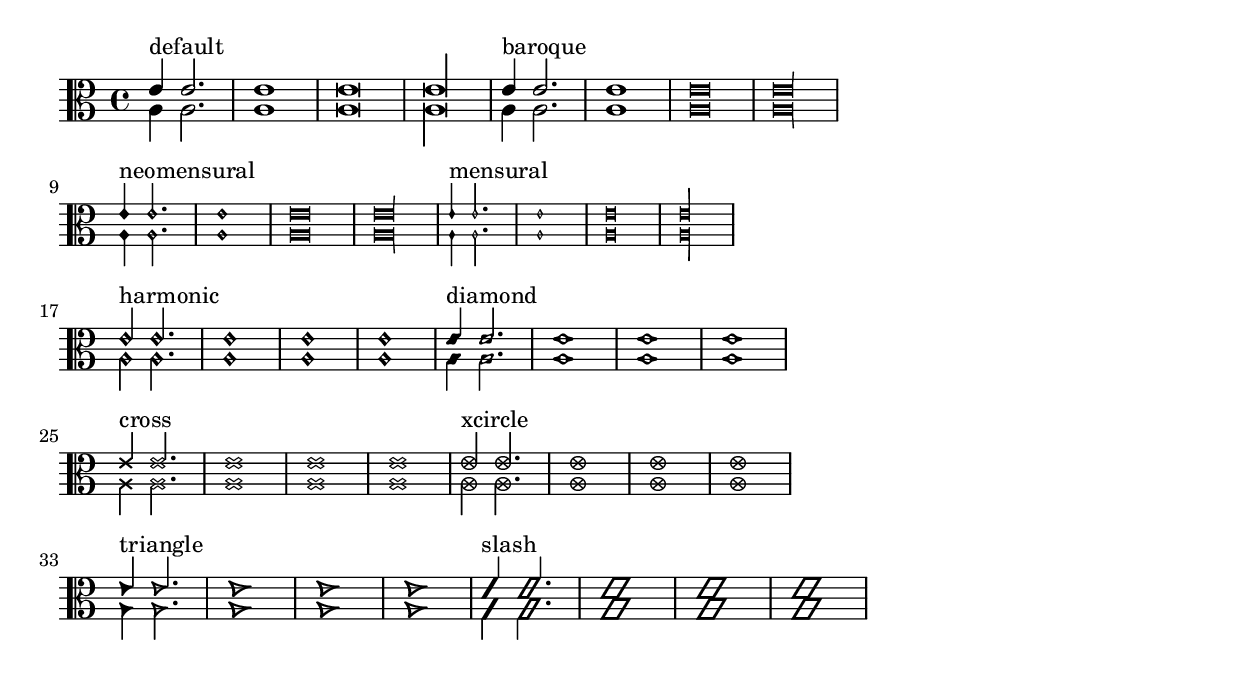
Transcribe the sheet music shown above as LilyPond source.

\version "2.3.4"
\header{
texidoc="
Note head shapes may be set from several choices.  
The stem endings should be adjusted according to the note head.  
If you want different note head styles on one stem,
you must create a special context.

Harmonic notes have a different shape and different
dimensions. 
"
}

pattern =  <<
      \new Voice {
        \override Stem  #'direction = #UP
        e'4
         e'2. e'1 e'\breve*1/2 e'\longa*1/4
      }
      \new Voice {
        \override Stem  #'direction = #DOWN
         a4 a2. a1 a\breve*1/2 a\longa*1/4
      }
    >>

\score {
   \transpose c c {
    \clef C

    \override Staff.NoteHead  #'style = #'default
    s1*0^\markup { "default" }
    \pattern

    \override Staff.NoteHead  #'style = #'baroque
    s1*0^\markup { "baroque" }
    \pattern
        \break

    \override Staff.NoteHead  #'style = #'neo_mensural
    s1*0^\markup { "neomensural" }
    \pattern

    \override Staff.NoteHead  #'style = #'mensural
    s1*0^\markup { "mensural" }
    \pattern
    
    \break

    \override Staff.NoteHead  #'style = #'harmonic
    s1*0^\markup { "harmonic" }
    \pattern

    \override Staff.NoteHead  #'style = #'diamond
    s1*0^\markup { "diamond" }
    \pattern
    \break

    \override Staff.NoteHead  #'style = #'cross
    s1*0^\markup { "cross" }
    \pattern

    \override Staff.NoteHead  #'style = #'xcircle
    s1*0^\markup { "xcircle" }
\pattern
    
    \break

    \override Staff.NoteHead  #'style = #'triangle
    s1*0^\markup { "triangle" }
    \pattern
    

    \override Staff.NoteHead  #'style = #'slash
    s1*0^\markup { "slash" }
    \pattern
    \break
  }

  \paper {
    indent = 0.0
    raggedright = ##t
  }
}
